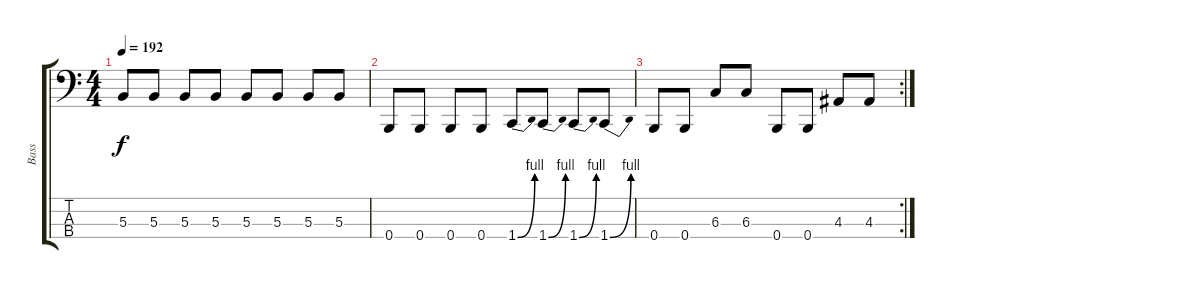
\track ("Bass" "Bass") {instrument electricbasspick}
\staff {score tabs}
\tuning (E2 B1 Gb1 B0) {hide}
\ts (4 4)
\tempo 192
\clef f4
\ks c
5.3.8{dy f} 5.3.8 5.3.8 5.3.8 5.3.8 5.3.8 5.3.8 5.3.8 |
0.4.8 0.4.8 0.4.8 0.4.8 1.4{be (bend 0 0 60 4)}.8 1.4{be (bend 0 0 60 4)}.8 1.4{be (bend 0 0 60 4)}.8 1.4{be (bend 0 0 60 4)}.8 |
\rc 2
0.4.8 0.4.8 6.3.8 6.3.8 0.4.8 0.4.8 4.3.8 4.3.8
